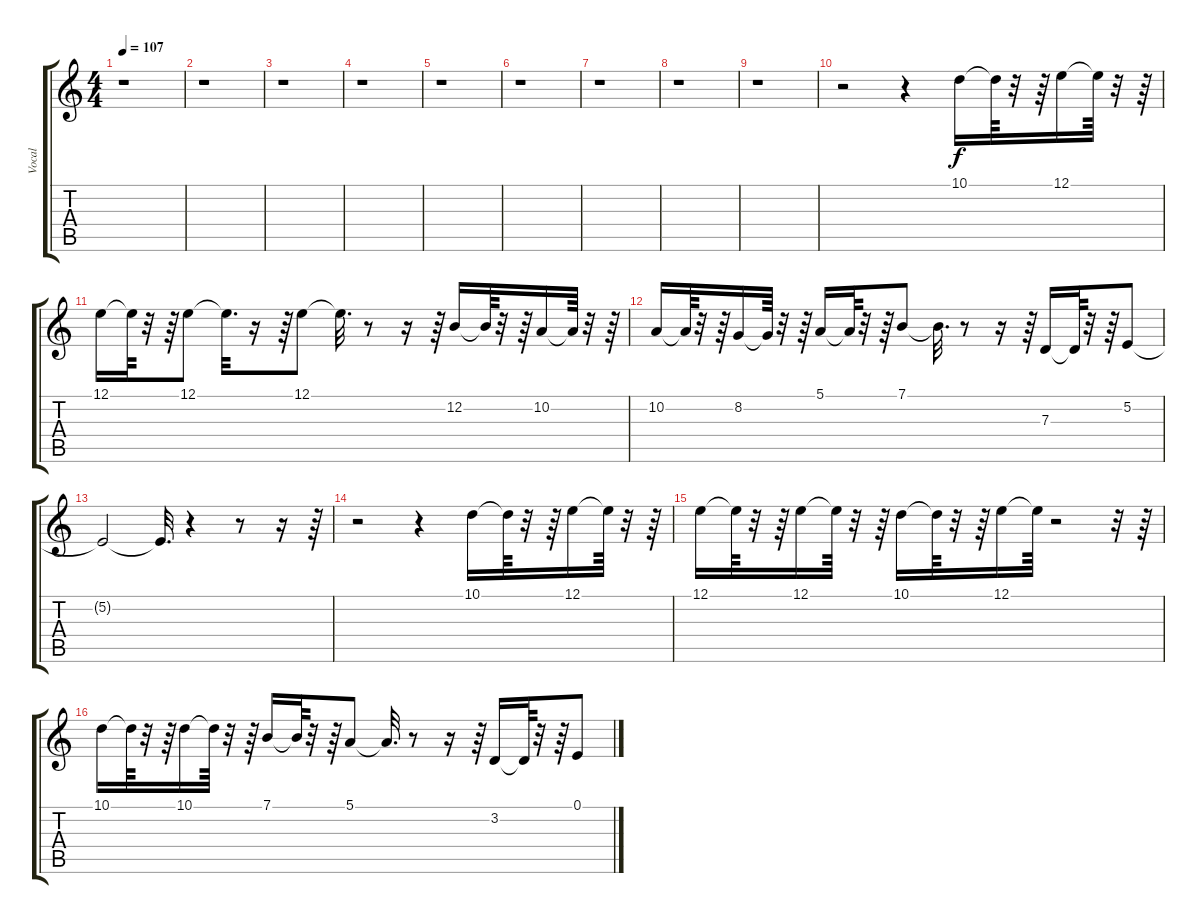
\track ("Vocal" "Vocal") {instrument drawbarorgan}
\staff {score tabs}
\tuning (E4 B3 G3 D3 A2 E2) {hide}
\ts (4 4)
\tempo 107
\clef g2
\ks c
r.1{dy f} |
r.1 |
r.1 |
r.1 |
r.1 |
r.1 |
r.1 |
r.1 |
r.1 |
r.2 r.4 10.1.16 10.1{t}.64 r.32 r.64 12.1.16 12.1{t}.64 r.32 r.64 |
12.1.16 12.1{t}.64 r.32 r.64 12.1.8 12.1{t}.32{d} r.16 r.64 12.1.8 12.1{t}.32{d} r.8 r.16 r.64 12.2.16 12.2{t}.64 r.32 r.64 10.2.16 10.2{t}.64 r.32 r.64 |
10.2.16 10.2{t}.64 r.32 r.64 8.2.16 8.2{t}.64 r.32 r.64 5.1.16 5.1{t}.64 r.32 r.64 7.1.8 7.1{t}.32{d} r.8 r.16 r.64 7.3.16 7.3{t}.64 r.32 r.64 5.2.8 |
5.2{t}.2 5.2{t}.32{d} r.4 r.8 r.16 r.64 |
r.2 r.4 10.1.16 10.1{t}.64 r.32 r.64 12.1.16 12.1{t}.64 r.32 r.64 |
12.1.16 12.1{t}.64 r.32 r.64 12.1.16 12.1{t}.64 r.32 r.64 10.1.16 10.1{t}.64 r.32 r.64 12.1.16 12.1{t}.64 r.2 r.32 r.64 |
10.1.16 10.1{t}.64 r.32 r.64 10.1.16 10.1{t}.64 r.32 r.64 7.1.16 7.1{t}.64 r.32 r.64 5.1.8 5.1{t}.32{d} r.8 r.16 r.64 3.2.16 3.2{t}.64 r.32 r.64 0.1.8
